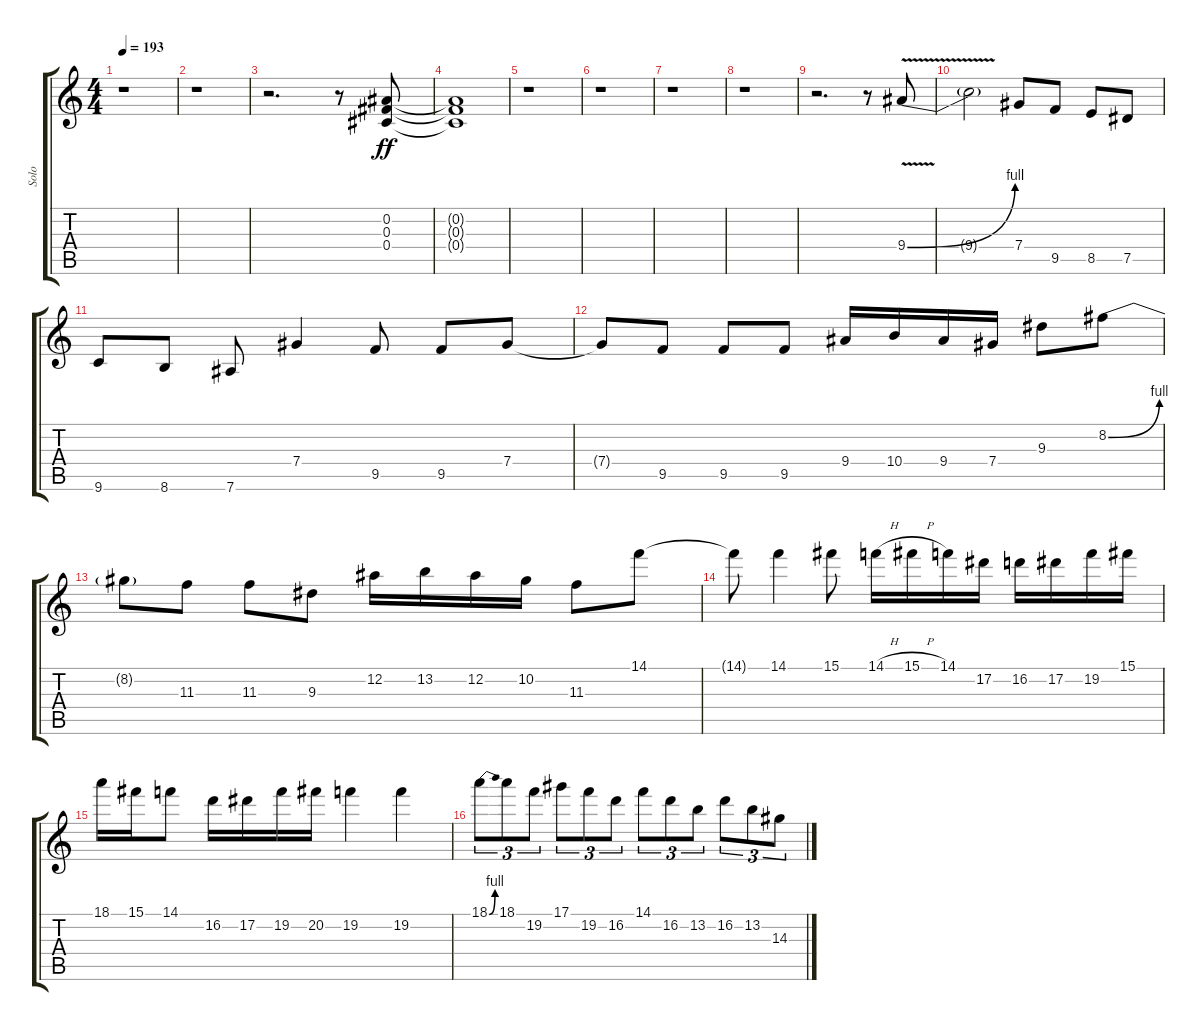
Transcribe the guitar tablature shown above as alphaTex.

\track ("Solo" "Solo") {instrument distortionguitar}
\staff {score tabs}
\tuning (Eb4 Bb3 Gb3 Db3 Ab2 Eb2) {hide}
\ts (4 4)
\tempo 193
\clef g2
\ks c
r.1{dy ff} |
r.1 |
r.2{d} r.8 (0.2 0.3 0.4).8{instrument guitarharmonics} |
(0.2{t} 0.3{t} 0.4{t}).1 |
r.1 |
r.1 |
r.1 |
r.1 |
r.2{d} r.8 9.4{be (bend 0 0 60 4) v}.8{volume 15 instrument distortionguitar} |
9.4{t}.2 7.4.8 9.5.8 8.5.8 7.5.8 |
9.6.8 8.6.8 7.6.8 7.4.4 9.5.8 9.5.8 7.4.8 |
7.4{t}.8 9.5.8 9.5.8 9.5.8 9.4.16 10.4.16 9.4.16 7.4.16 9.3.8 8.2{be (bend 0 0 60 4)}.8 |
8.2{t}.8 11.3.8 11.3.8 9.3.8 12.2.16 13.2.16 12.2.16 10.2.16 11.3.8 14.1.8 |
14.1{t}.8 14.1.4 15.1.8 14.1{h}.16 15.1{h}.16 14.1.16 17.2.16 16.2.16 17.2.16 19.2.16 15.1.16 |
18.1.16 15.1.16 14.1.8 16.2.16 17.2.16 19.2.16 20.2.16 19.2.4 19.2.4 |
18.1{be (bend 0 0 60 4)}.8{tu (3 2)} 18.1.8{tu (3 2)} 19.2.8{tu (3 2)} 17.1.8{tu (3 2)} 19.2.8{tu (3 2)} 16.2.8{tu (3 2)} 14.1.8{tu (3 2)} 16.2.8{tu (3 2)} 13.2.8{tu (3 2)} 16.2.8{tu (3 2)} 13.2.8{tu (3 2)} 14.3.8{tu (3 2)}
